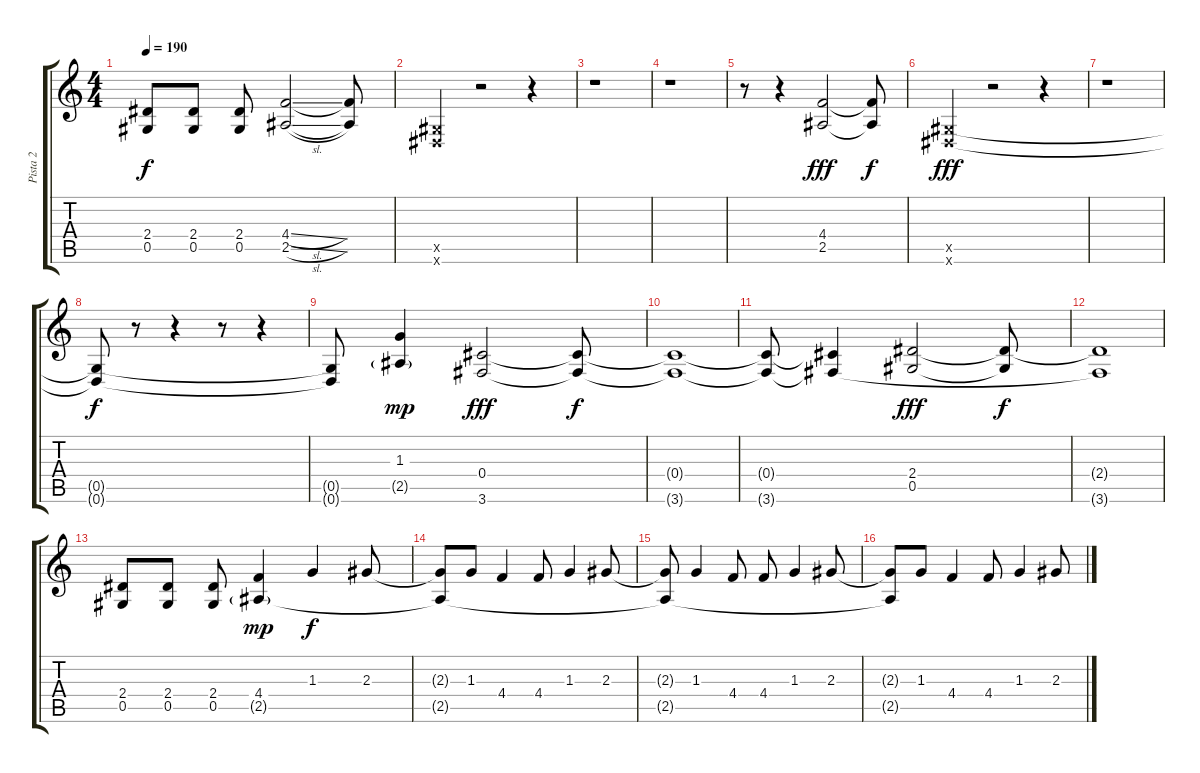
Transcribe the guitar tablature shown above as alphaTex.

\track ("Pista 2" "Pista 2") {instrument distortionguitar}
\staff {score tabs}
\tuning (Eb4 Bb3 Gb3 Db3 Ab2 Eb2) {hide}
\ts (4 4)
\tempo 190
\clef g2
\ks c
(2.4 0.5).8{dy f instrument distortionguitar} (2.4 0.5).8 (2.4 0.5).8 (4.4{sl} 2.5{sl}).2 (4.4{t} 2.5{t}).8 |
(0.5{x} 0.6{x}).4 r.2 r.4 |
r.1 |
r.1 |
r.8 r.4 (4.4 2.5).2{dy fff} (4.4{t} 2.5{t}).8{dy f} |
(0.5{x} 0.6{x}).4{dy fff} r.2 r.4 |
r.1 |
(0.5{t} 0.6{t}).8{dy f} r.8{instrument electricguitarclean} r.4 r.8 r.4 |
(0.5{t} 0.6{t}).8 (1.3 2.5{g}).4{dy mp} (0.4 3.6).2{dy fff balance 13 instrument distortionguitar} (0.4{t} 3.6{t}).8{dy f} |
(0.4{t} 3.6{t}).1 |
(0.4{t} 3.6{t}).8 (0.4{t} 3.6{t}).4 (2.4 0.5).2{dy fff} (2.4{t} 0.5{t}).8{dy f} |
(2.4{t} 3.6{t}).1 |
(2.4 0.5).8{instrument distortionguitar} (2.4 0.5).8 (2.4 0.5).8 (4.4 2.5{g}).4{dy mp instrument electricguitarclean} 1.3.4{dy f} 2.3.8 |
(2.3{t} 2.5{t}).8 1.3.8 4.4.4 4.4.8 1.3.4 2.3.8 |
(2.3{t} 2.5{t}).8 1.3.4 4.4.8 4.4.8 1.3.4 2.3.8 |
(2.3{t} 2.5{t}).8 1.3.8 4.4.4 4.4.8 1.3.4 2.3.8
